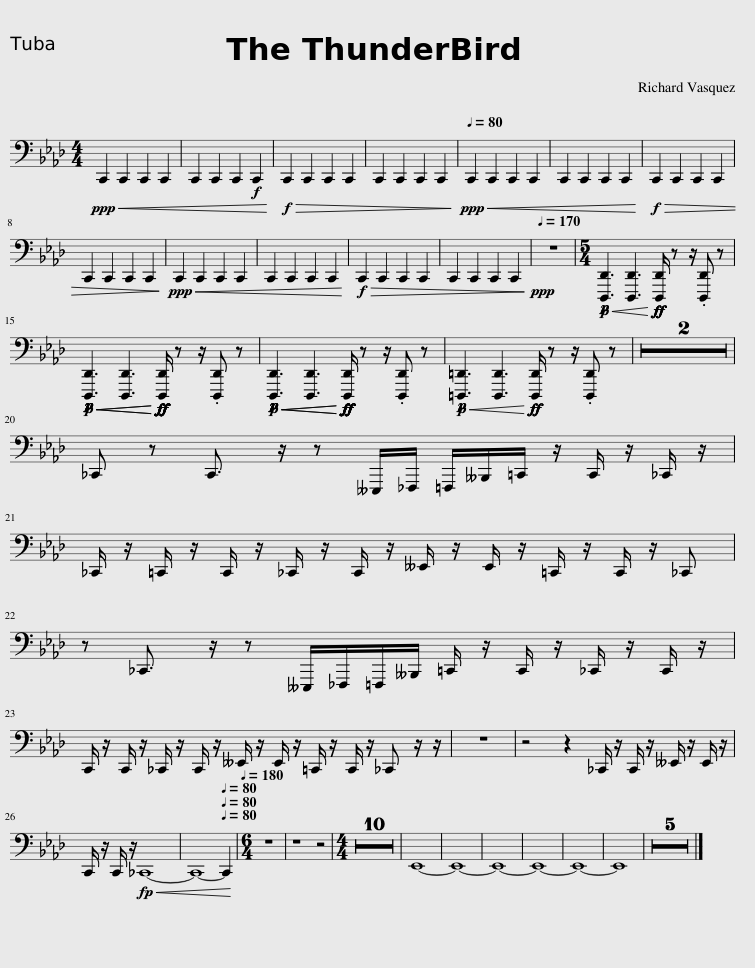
X:1
L:1/8
M:4/4
I:linebreak $
K:Ab
V:1 bass
V:1
!ppp!!<(! C,,2 C,,2 C,,2 C,,2 | C,,2 C,,2 C,,2!f! C,,2!<)! |!f!!>(! C,,2 C,,2 C,,2 C,,2 | C,,2 C,,2 C,,2 C,,2!>)! |[Q:1/4=80]!ppp!!<(! C,,2 C,,2 C,,2 C,,2 | %5
 C,,2 C,,2 C,,2 C,,2!<)! |!f!!>(! C,,2 C,,2 C,,2 C,,2 |$ C,,2 C,,2 C,,2 C,,2!>)! |!ppp!!<(! C,,2 C,,2 C,,2 C,,2 | C,,2 C,,2 C,,2 C,,2!<)! | %10
!f!!>(! C,,2 C,,2 C,,2 C,,2 | C,,2 C,,2 C,,2 C,,2!>)! |[Q:1/4=170]!ppp! z8 |[M:5/4]!p!!p!!p!!<(! [D,,,D,,]3 [D,,,D,,]3!<)!!ff!!ff!!ff! [D,,,D,,]/ z z/ .[D,,,D,,] z |$!p!!p!!p!!p!!p!!p!!<(!!<(! [D,,,D,,]3 [D,,,D,,]3!<)!!<)!!ff!!ff!!ff!!ff!!ff!!ff! [D,,,D,,]/ z z/ .[D,,,D,,] z | %15
!p!!p!!p!!p!!p!!p!!<(!!<(! [D,,,D,,]3 [D,,,D,,]3!<)!!<)!!ff!!ff!!ff!!ff!!ff!!ff! [D,,,D,,]/ z z/ .[D,,,D,,] z |!p!!p!!p!!<(! [=D,,,=D,,]3 [D,,,D,,]3!<)!!ff!!ff!!ff! [D,,,D,,]/ z z/ .[D,,,D,,] z | z10 | z10 |$ _C,, z C,,3/2 z/ z __E,,,/_F,,,/ =F,,,/__B,,,/=C,,/ z/ C,,/ z/ _C,,/ z/ |$ %20
 _C,,/ z/ =C,,/ z/ C,,/ z/ _C,,/ z/ C,,/ z/ __E,,/ z/ E,,/ z/ =C,,/ z/ C,,/ z/ _C,, |$ z _C,,3/2 z/ z __E,,,/_F,,,/=F,,,/__B,,,/ =C,,/ z/ C,,/ z/ _C,,/ z/ C,,/ z/ |$ C,,/ z/ C,,/ z/ _C,,/ z/ C,,/ z/ __E,,/ z/ E,,/ z/ =C,,/ z/ C,,/ z/ _C,, z/ z/ | z10 | z4 z2 _C,,/ z/ C,,/ z/ __E,,/ z/ E,,/ z/ |$ %25
 C,,/ z/ C,,/ z/!<(! _C,,8- | C,,8-[Q:1/4=80][Q:1/4=80][Q:1/4=80] C,,2!<)! |[M:6/4][Q:1/4=180] z12 | z8 z4 |[M:4/4] z8 | %30
 z8 | z8 | z8 | z8 | z8 | %35
 z8 | z8 | z8 | z8 | E,,8- | %40
 E,,8- | E,,8- | E,,8- | E,,8- | E,,8 | %45
 z8 | z8 | z8 | z8 | z8 |] %50
